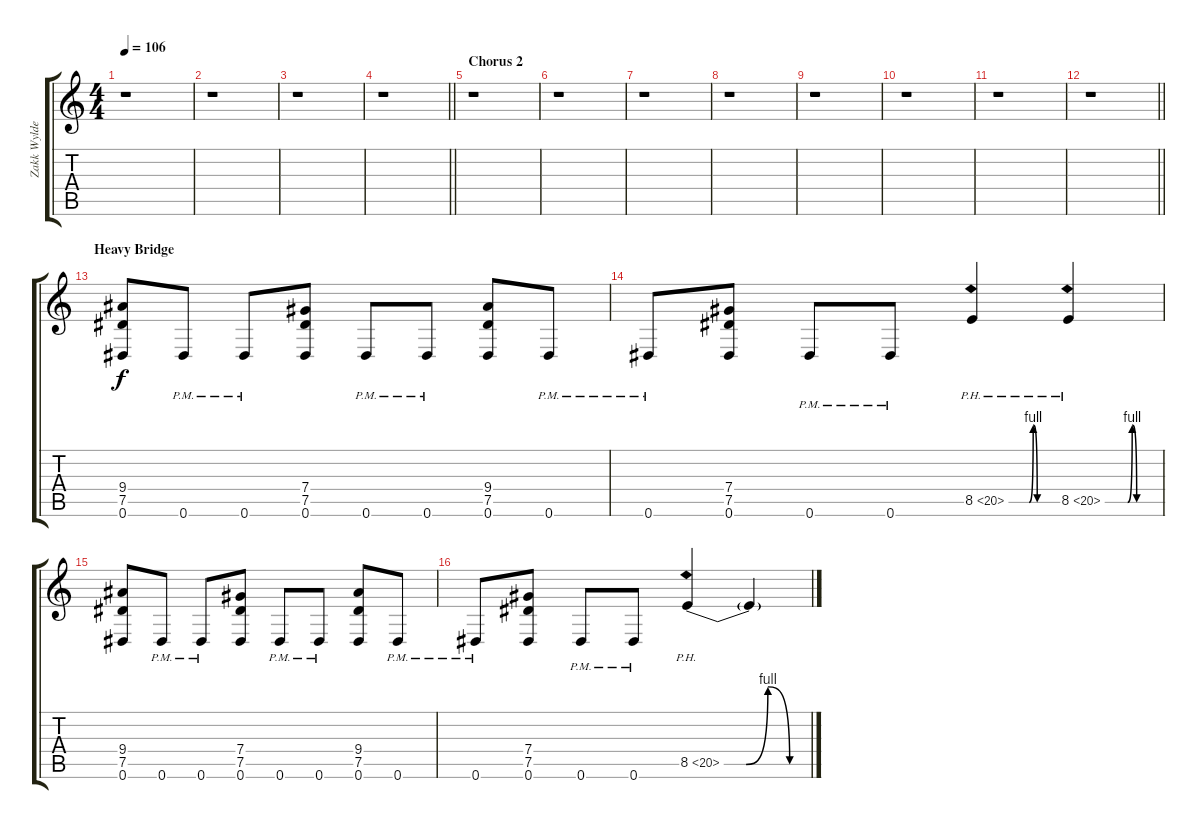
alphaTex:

\track ("Zakk Wylde (LEAD)" "Zakk Wylde") {instrument distortionguitar}
\staff {score tabs}
\tuning (Eb4 Bb3 Gb3 Db3 Ab2 Eb2) {hide}
\ts (4 4)
\tempo 106
\clef g2
\ks c
r.1{dy f} |
r.1 |
r.1 |
\barLineRight lightlight
r.1 |
\section ("" "Chorus 2")
r.1 |
r.1 |
r.1 |
r.1 |
r.1 |
r.1 |
r.1 |
\barLineRight lightlight
r.1 |
\section ("" "Heavy Bridge")
(9.4 7.5 0.6).8 0.6{pm}.8 0.6{pm}.8 (7.4 7.5 0.6).8 0.6{pm}.8 0.6{pm}.8 (9.4 7.5 0.6).8 0.6{pm}.8 |
0.6{pm}.8 (7.4 7.5 0.6).8 0.6{pm}.8 0.6{pm}.8 8.5{be (custom 0 0 25 0 30 4 35 0 60 0) ph 12}.4 8.5{be (custom 0 0 25 0 30 4 35 0 60 0) ph 12}.4 |
(9.4 7.5 0.6).8 0.6{pm}.8 0.6{pm}.8 (7.4 7.5 0.6).8 0.6{pm}.8 0.6{pm}.8 (9.4 7.5 0.6).8 0.6{pm}.8 |
0.6{pm}.8 (7.4 7.5 0.6).8 0.6{pm}.8 0.6{pm}.8 8.5{be (custom 0 0 15 0 30 4 45 0 50 0 60 0) ph 12}.4 8.5{t}.4
